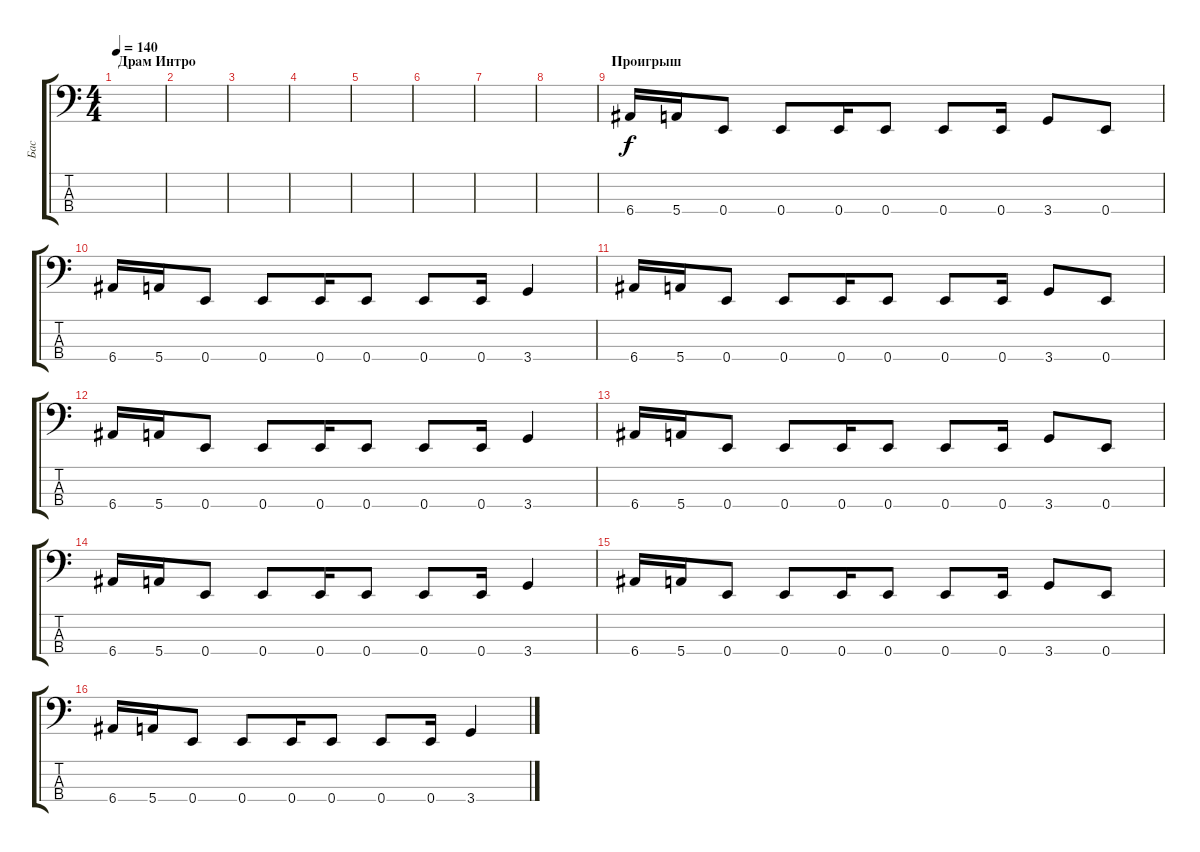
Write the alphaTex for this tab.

\track ("Бас" "Бас") {instrument electricbassfinger}
\staff {score tabs}
\tuning (G2 D2 A1 E1) {hide}
\ts (4 4)
\section ("" "Драм Интро")
\tempo 140
\clef f4
\ks c
|
|
|
|
|
|
|
|
\section ("" "Проигрыш")
6.4.16{volume 16 instrument electricbassfinger} 5.4.16 0.4.8 0.4.8 0.4.16 0.4.8 0.4.8 0.4.16 3.4.8 0.4.8 |
6.4.16 5.4.16 0.4.8 0.4.8 0.4.16 0.4.8 0.4.8 0.4.16 3.4.4 |
6.4.16 5.4.16 0.4.8 0.4.8 0.4.16 0.4.8 0.4.8 0.4.16 3.4.8 0.4.8 |
6.4.16 5.4.16 0.4.8 0.4.8 0.4.16 0.4.8 0.4.8 0.4.16 3.4.4 |
6.4.16 5.4.16 0.4.8 0.4.8 0.4.16 0.4.8 0.4.8 0.4.16 3.4.8 0.4.8 |
6.4.16 5.4.16 0.4.8 0.4.8 0.4.16 0.4.8 0.4.8 0.4.16 3.4.4 |
6.4.16 5.4.16 0.4.8 0.4.8 0.4.16 0.4.8 0.4.8 0.4.16 3.4.8 0.4.8 |
6.4.16 5.4.16 0.4.8 0.4.8 0.4.16 0.4.8 0.4.8 0.4.16 3.4.4
